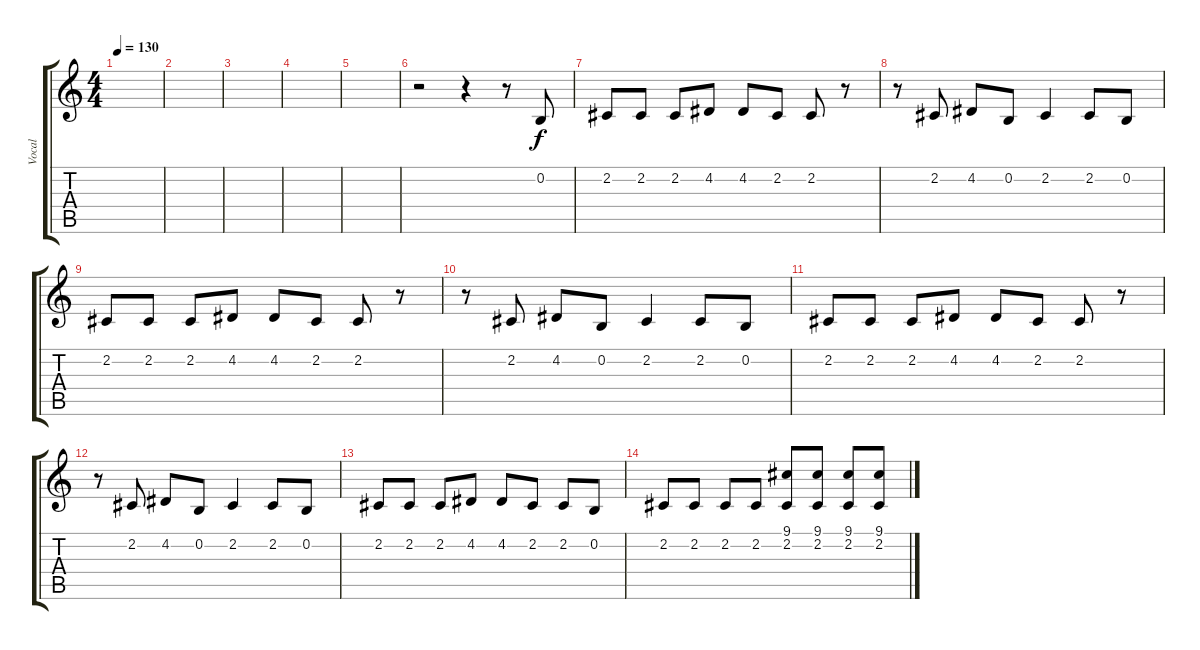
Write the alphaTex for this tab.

\track ("Vocal" "Vocal") {instrument clarinet}
\staff {score tabs}
\tuning (E4 B3 G3 D3 A2 E2) {hide}
\ts (4 4)
\tempo 130
\clef g2
\ks c
|
|
|
|
|
r.2 r.4 r.8 0.2.8 |
2.2.8 2.2.8 2.2.8 4.2.8 4.2.8 2.2.8 2.2.8 r.8 |
r.8 2.2.8 4.2.8 0.2.8 2.2.4 2.2.8 0.2.8 |
2.2.8 2.2.8 2.2.8 4.2.8 4.2.8 2.2.8 2.2.8 r.8 |
r.8 2.2.8 4.2.8 0.2.8 2.2.4 2.2.8 0.2.8 |
2.2.8 2.2.8 2.2.8 4.2.8 4.2.8 2.2.8 2.2.8 r.8 |
r.8 2.2.8 4.2.8 0.2.8 2.2.4 2.2.8 0.2.8 |
2.2.8 2.2.8 2.2.8 4.2.8 4.2.8 2.2.8 2.2.8 0.2.8 |
2.2.8 2.2.8 2.2.8 2.2.8 (9.1 2.2).8 (9.1 2.2).8 (9.1 2.2).8 (9.1 2.2).8
